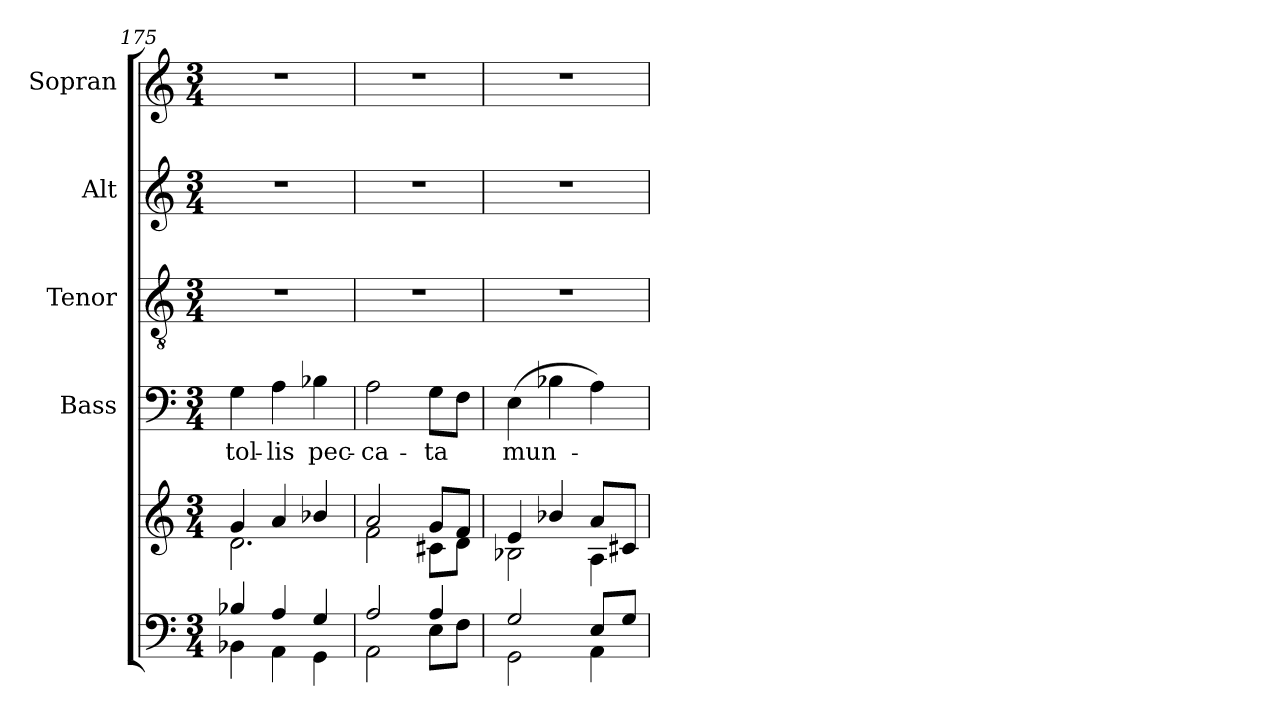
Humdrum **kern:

**kern	**kern	**kern	**text	**kern	**kern	**kern
*part5	*part5	*part4	*part4	*part3	*part2	*part1
*staff6	*staff5	*staff4	*staff4	*staff3	*staff2	*staff1
*	*	*I"Bass	*	*I"Tenor	*I"Alt	*I"Sopran
*	*	*I'B.	*	*I'T.	*I'A.	*I'S.
*clefF4	*clefG2	*clefF4	*	*clefGv2	*clefG2	*clefG2
*k[]	*k[]	*k[]	*	*k[]	*k[]	*k[]
*C:	*C:	*C:	*	*C:	*C:	*C:
*M3/4	*M3/4	*M3/4	*	*M3/4	*M3/4	*M3/4
=175	=175	=175	=175	=175	=175	=175
*^	*^	*	*	*	*	*
!	!	!	!	!	!LO:LY:b	!	!	!
4B-X/	4BB-X\	4g/	2.d\	4G\	tol-	2.r	2.r	2.r
!	!	!	!	!	!LO:LY:b	!	!	!
4A/	4AA\	4a/	.	4A\	-lis	.	.	.
!	!	!	!	!	!LO:LY:b	!	!	!
4G/	4GG\	4b-X/	.	4B-X\	pec-	.	.	.
=176	=176	=176	=176	=176	=176	=176	=176	=176
!	!	!	!	!	!LO:LY:b	!	!	!
2A/	2AA\	2a/	2f\	2A\	-ca-	2.r	2.r	2.r
!	!	!	!	!	!LO:LY:b	!	!	!
4A/	8E\L	8g/L	8c#X\L	8G\L	-ta	.	.	.
.	8F\J	8f/J	8d\J	8F\J	.	.	.	.
=177	=177	=177	=177	=177	=177	=177	=177	=177
!	!	!	!	!	!LO:LY:b	!	!	!
2G/	2GG\	4e/	2B-X\	(>4E\	mun-	2.r	2.r	2.r
.	.	4b-X/	.	4B-X\	.	.	.	.
8E/L	4AA\	8a/L	4A\	4A\)	.	.	.	.
8G/J	.	8c#X/J	.	.	.	.	.	.
*v	*v	*	*	*	*	*	*	*
*	*v	*v	*	*	*	*	*
=	=	=	=	=	=	=
*-	*-	*-	*-	*-	*-	*-
